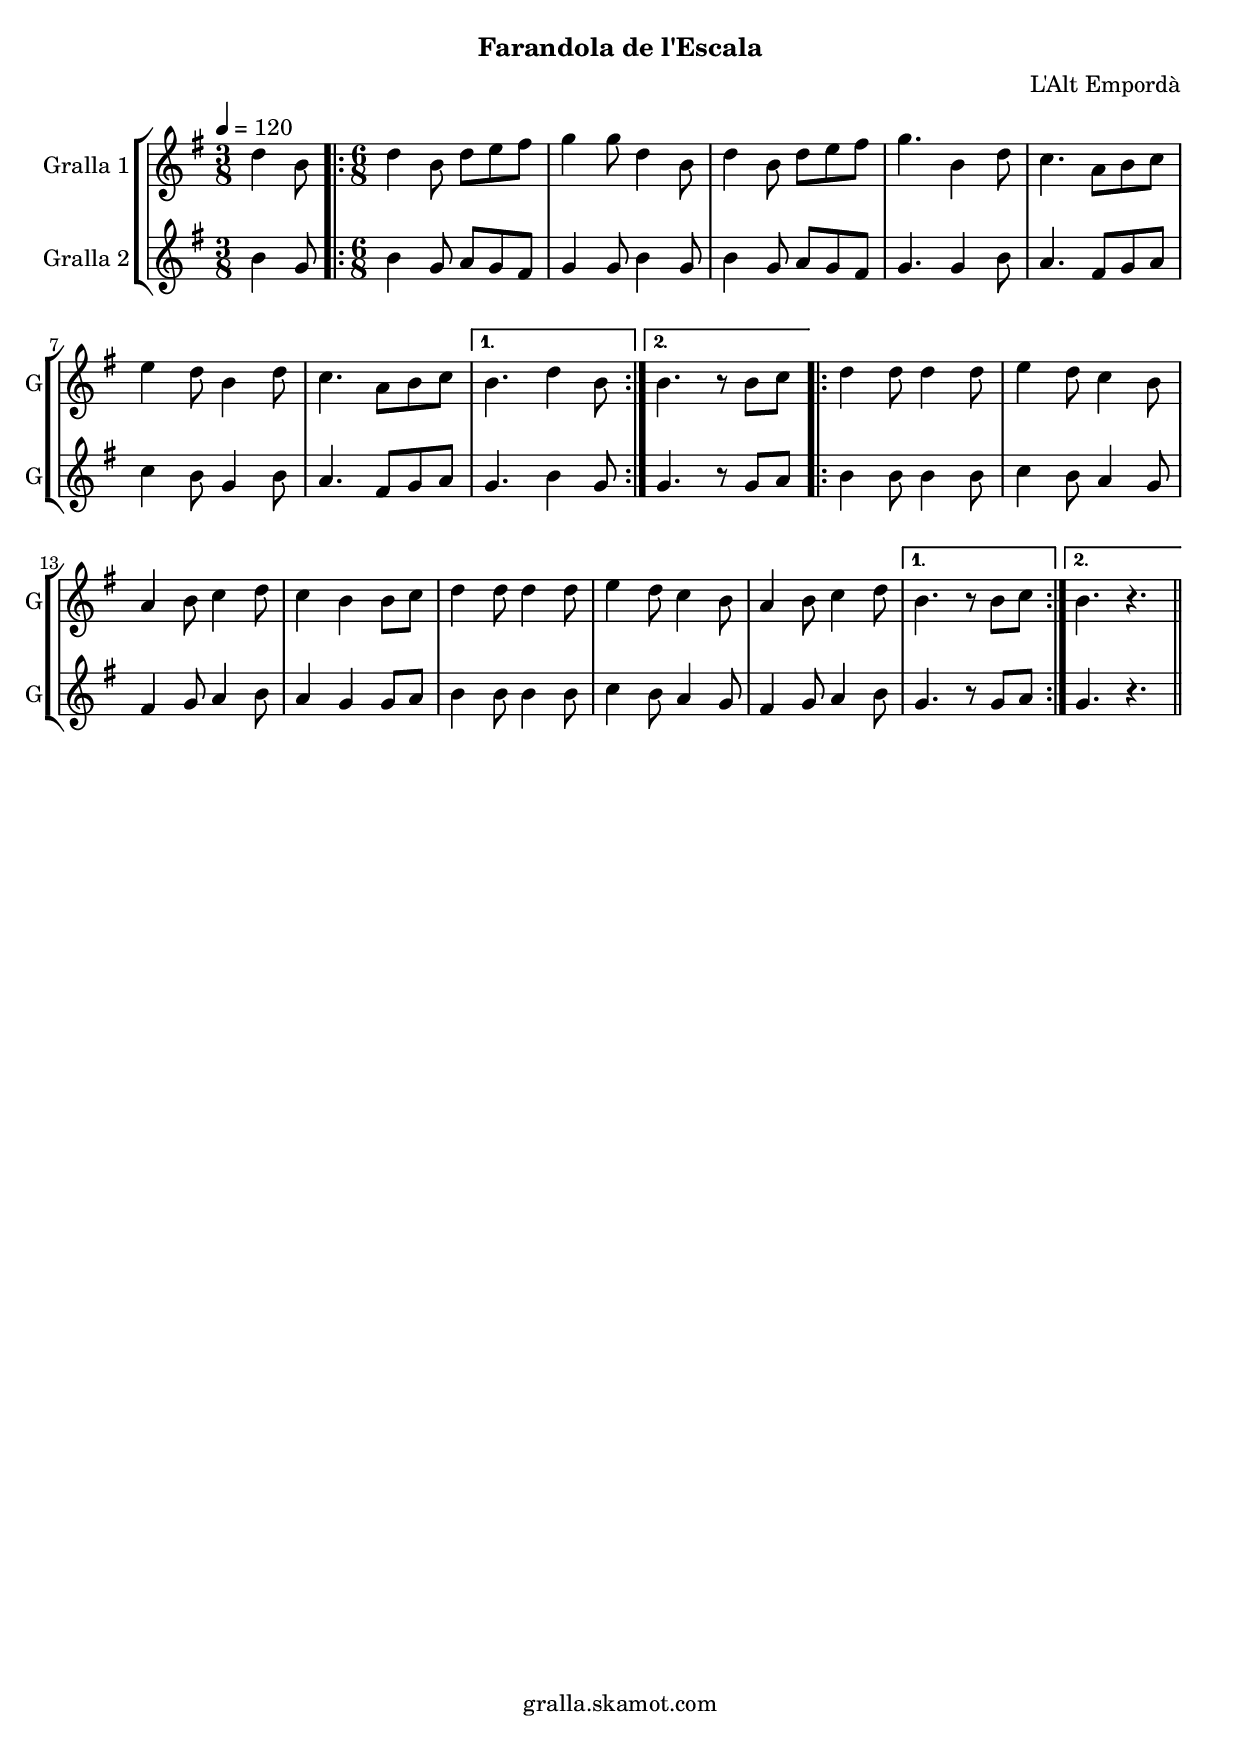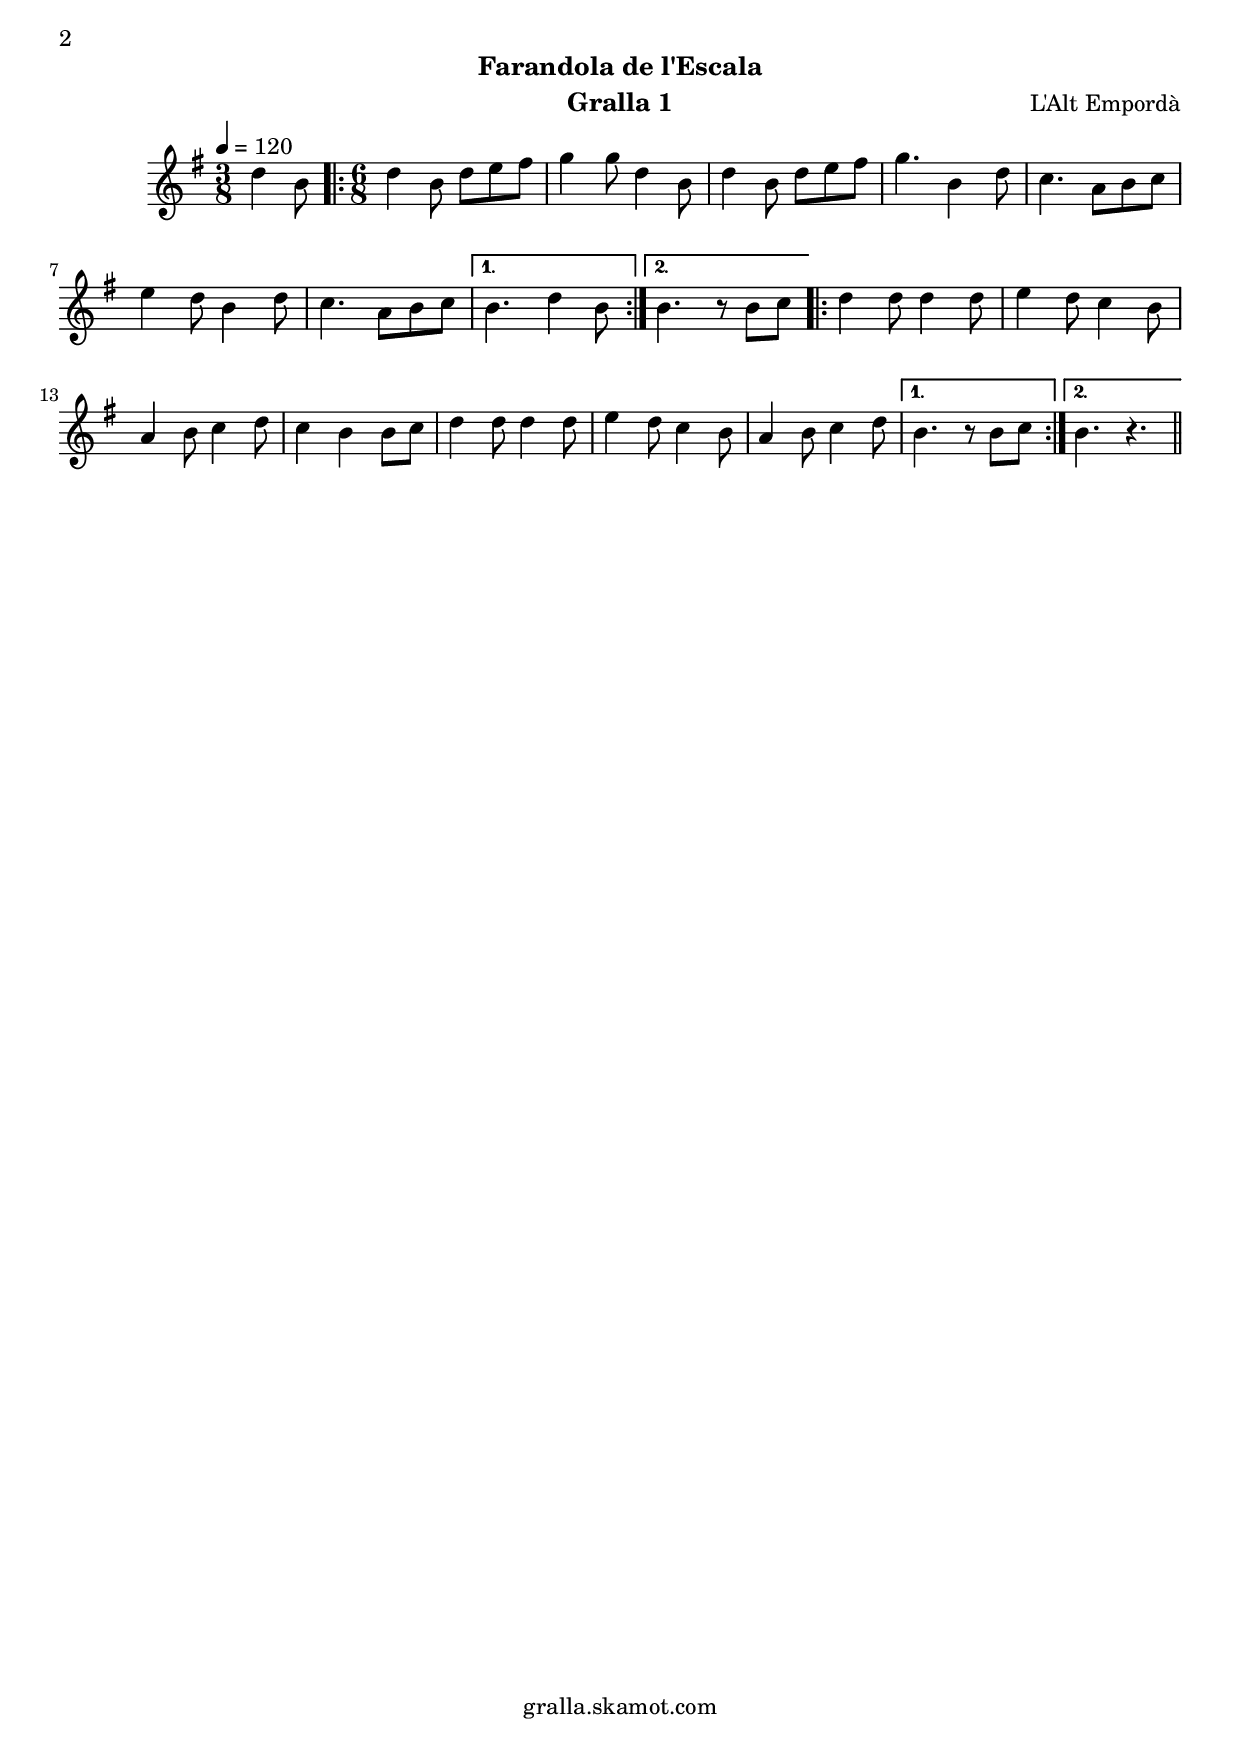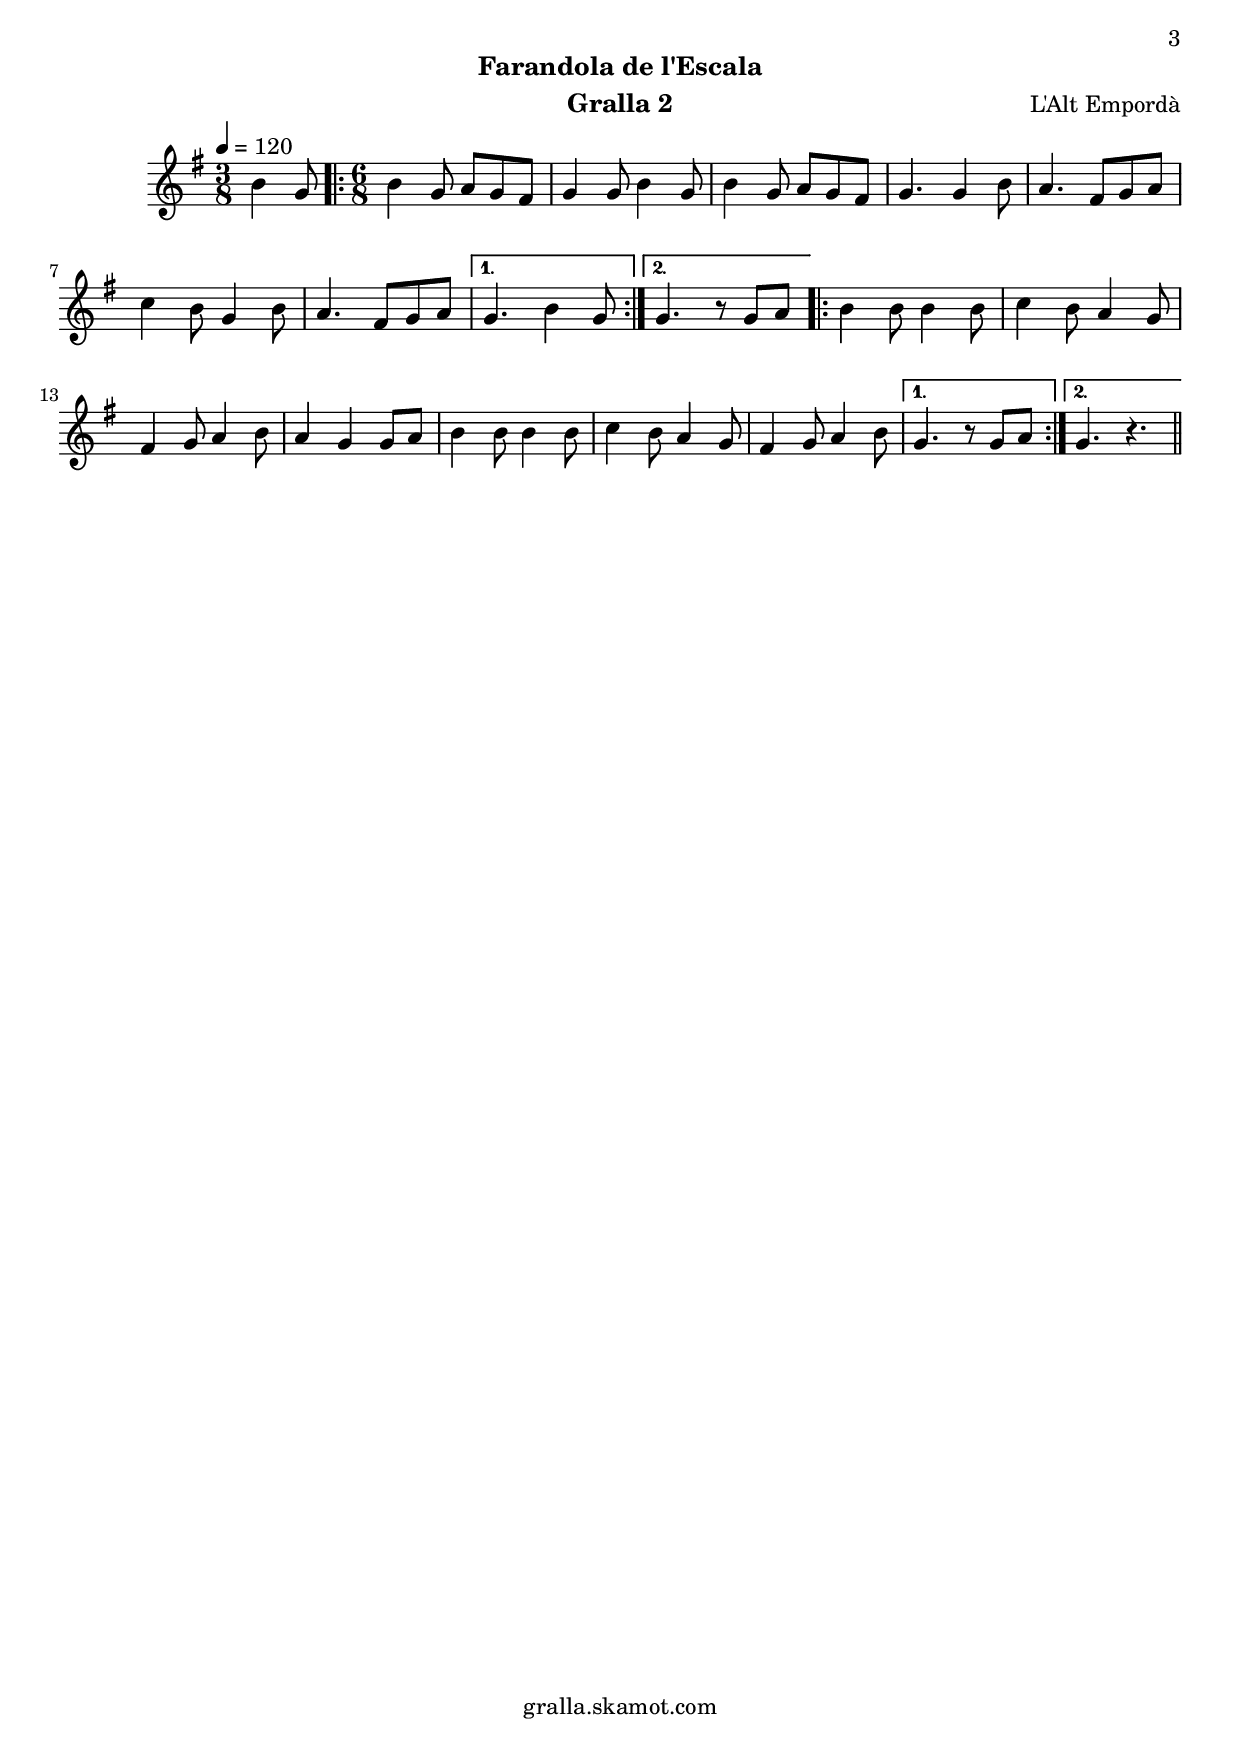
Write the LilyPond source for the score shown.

\version "2.16.2"

\header {
  dedication=""
  title=""
  subtitle="Farandola de l'Escala"
  subsubtitle=""
  poet=""
  meter=""
  piece=""
  composer="L'Alt Empordà"
  arranger=""
  opus=""
  instrument=""
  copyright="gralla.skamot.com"
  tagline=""
}

liniaroAa =
\relative d''
{
  \tempo 4=120
  \clef treble
  \key g \major
  \time 3/8
  d4 b8  |
  \time 6/8   \repeat volta 2 { d4 b8 d e fis  |
  g4 g8 d4 b8  |
  d4 b8 d e fis  |
  %05
  g4. b,4 d8  |
  c4. a8 b c  |
  e4 d8 b4 d8  |
  c4. a8 b c }
  \alternative { { b4. d4 b8 }
  %10
  { b4. r8 b c } }
  \repeat volta 2 { d4 d8 d4 d8  |
  e4 d8 c4 b8  |
  a4 b8 c4 d8  |
  c4 b b8 c  |
  %15
  d4 d8 d4 d8  |
  e4 d8 c4 b8  |
  a4 b8 c4 d8 }
  \alternative { { b4. r8 b c }
  { b4. r } } \bar "||"
}

liniaroAb =
\relative b'
{
  \tempo 4=120
  \clef treble
  \key g \major
  \time 3/8
  b4 g8  |
  \time 6/8   \repeat volta 2 { b4 g8 a g fis  |
  g4 g8 b4 g8  |
  b4 g8 a g fis  |
  %05
  g4. g4 b8  |
  a4. fis8 g a  |
  c4 b8 g4 b8  |
  a4. fis8 g a }
  \alternative { { g4. b4 g8 }
  %10
  { g4. r8 g a } }
  \repeat volta 2 { b4 b8 b4 b8  |
  c4 b8 a4 g8  |
  fis4 g8 a4 b8  |
  a4 g g8 a  |
  %15
  b4 b8 b4 b8  |
  c4 b8 a4 g8  |
  fis4 g8 a4 b8 }
  \alternative { { g4. r8 g a }
  { g4. r } } \bar "||"
}

\bookpart {
  \score {
    \new StaffGroup {
      \override Score.RehearsalMark #'self-alignment-X = #LEFT
      <<
        \new Staff \with {instrumentName = #"Gralla 1" shortInstrumentName = #"G"} \liniaroAa
        \new Staff \with {instrumentName = #"Gralla 2" shortInstrumentName = #"G"} \liniaroAb
      >>
    }
    \layout {}
  }
  \score { \unfoldRepeats
    \new StaffGroup {
      \override Score.RehearsalMark #'self-alignment-X = #LEFT
      <<
        \new Staff \with {instrumentName = #"Gralla 1" shortInstrumentName = #"G"} \liniaroAa
        \new Staff \with {instrumentName = #"Gralla 2" shortInstrumentName = #"G"} \liniaroAb
      >>
    }
    \midi {
      \set Staff.midiInstrument = "oboe"
      \set DrumStaff.midiInstrument = "drums"
    }
  }
}

\bookpart {
  \header {instrument="Gralla 1"}
  \score {
    \new StaffGroup {
      \override Score.RehearsalMark #'self-alignment-X = #LEFT
      <<
        \new Staff \liniaroAa
      >>
    }
    \layout {}
  }
  \score { \unfoldRepeats
    \new StaffGroup {
      \override Score.RehearsalMark #'self-alignment-X = #LEFT
      <<
        \new Staff \liniaroAa
      >>
    }
    \midi {
      \set Staff.midiInstrument = "oboe"
      \set DrumStaff.midiInstrument = "drums"
    }
  }
}

\bookpart {
  \header {instrument="Gralla 2"}
  \score {
    \new StaffGroup {
      \override Score.RehearsalMark #'self-alignment-X = #LEFT
      <<
        \new Staff \liniaroAb
      >>
    }
    \layout {}
  }
  \score { \unfoldRepeats
    \new StaffGroup {
      \override Score.RehearsalMark #'self-alignment-X = #LEFT
      <<
        \new Staff \liniaroAb
      >>
    }
    \midi {
      \set Staff.midiInstrument = "oboe"
      \set DrumStaff.midiInstrument = "drums"
    }
  }
}

